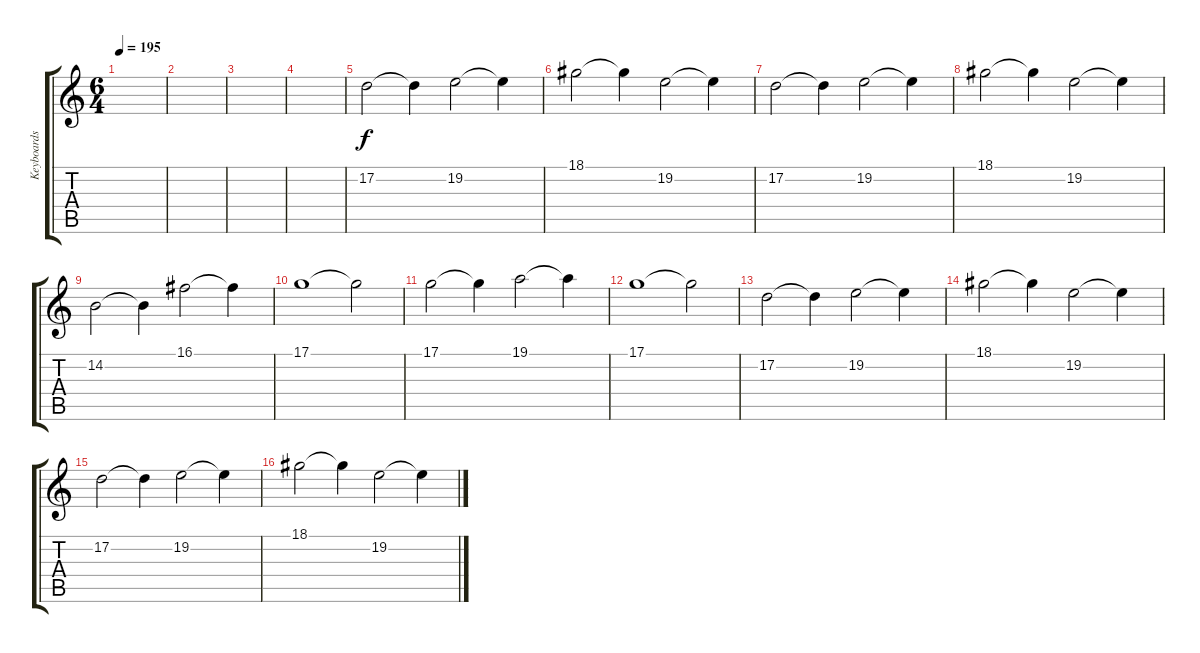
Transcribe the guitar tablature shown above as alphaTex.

\track ("Keyboards" "Keyboards") {instrument stringensemble1}
\staff {score tabs}
\tuning (D4 A3 F3 D3 A2 D2) {hide}
\ts (6 4)
\tempo 195
\clef g2
\ks c
|
|
|
|
17.2.2{volume 16 instrument stringensemble1} 17.2{t}.4 19.2.2 19.2{t}.4 |
18.1.2 18.1{t}.4 19.2.2 19.2{t}.4 |
17.2.2 17.2{t}.4 19.2.2 19.2{t}.4 |
18.1.2 18.1{t}.4 19.2.2 19.2{t}.4 |
14.2.2 14.2{t}.4 16.1.2 16.1{t}.4 |
17.1.1 17.1{t}.2 |
17.1.2 17.1{t}.4 19.1.2 19.1{t}.4 |
17.1.1 17.1{t}.2 |
17.2.2 17.2{t}.4 19.2.2 19.2{t}.4 |
18.1.2 18.1{t}.4 19.2.2 19.2{t}.4 |
17.2.2 17.2{t}.4 19.2.2 19.2{t}.4 |
18.1.2 18.1{t}.4 19.2.2 19.2{t}.4
